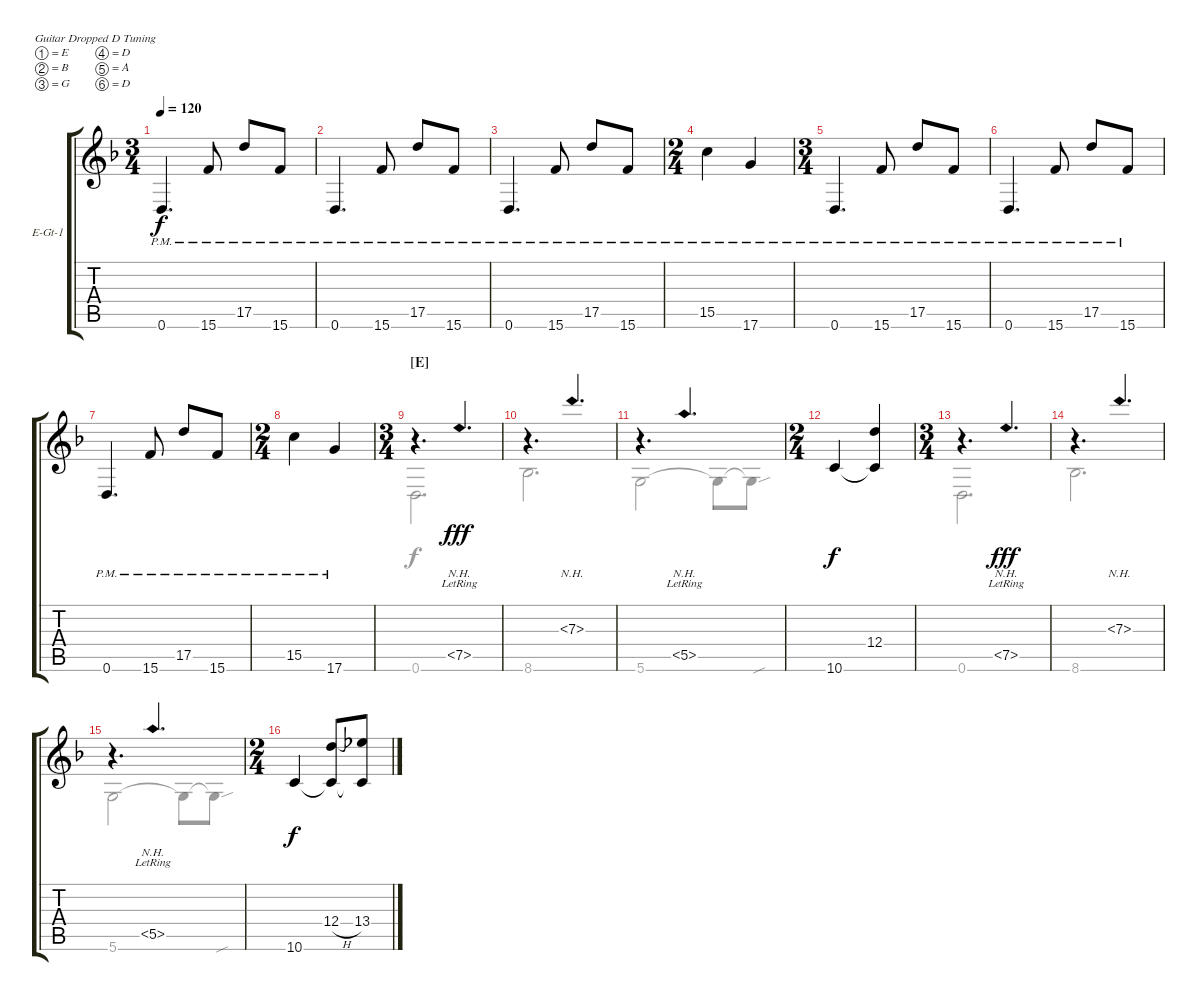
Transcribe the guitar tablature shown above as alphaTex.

\defaultSystemsLayout 4
\bracketExtendMode groupsimilarinstruments
\firstSystemTrackNameOrientation horizontal
\otherSystemsTrackNameOrientation horizontal
\track ("Electric Guitar 1" "E-Gt-1") {instrument electricguitarclean}
\staff {score tabs}
\tuning (E4 B3 G3 D3 A2 D2)
\voice
\ts (3 4)
\tempo 120
\clef g2
\ks f
0.6{pm}.4{d dy f} 15.6{pm}.8 17.5{pm}.8 15.6{pm}.8 |
0.6{pm}.4{d} 15.6{pm}.8 17.5{pm}.8 15.6{pm}.8 |
0.6{pm}.4{d} 15.6{pm}.8 17.5{pm}.8 15.6{pm}.8 |
\ts (2 4)
15.5{pm}.4 17.6{pm}.4 |
\ts (3 4)
0.6{pm}.4{d} 15.6{pm}.8 17.5{pm}.8 15.6{pm}.8 |
0.6{pm}.4{d} 15.6{pm}.8 17.5{pm}.8 15.6{pm}.8 |
0.6{pm}.4{d} 15.6{pm}.8 17.5{pm}.8 15.6{pm}.8 |
\ts (2 4)
15.5{pm}.4 17.6{pm}.4 |
\ts (3 4)
\section ("E" "")
r.4{d} 7.5{nh lr}.4{d dy fff} |
r.4{d} 7.3{nh}.4{d} |
r.4{d} 5.5{nh lr}.4{d} |
\ts (2 4)
10.6.4{dy f} (10.6{t} 12.4).4 |
\ts (3 4)
r.4{d} 7.5{nh lr}.4{d dy fff} |
r.4{d} 7.3{nh}.4{d} |
r.4{d} 5.5{nh lr}.4{d} |
\ts (2 4)
10.6.4{dy f} (10.6{t} 12.4{h}).8 (13.4 10.6{t}).8
\voice
\clef g2
\ottava regular
\simile none
\ks f
|
|
|
|
|
|
|
|
0.6.2{d} |
8.6.2{d} |
5.6.2 5.6{t}.8 5.6{sou t}.8 |
|
0.6.2{d} |
8.6.2{d} |
5.6.2 5.6{t}.8 5.6{sou t}.8 |
